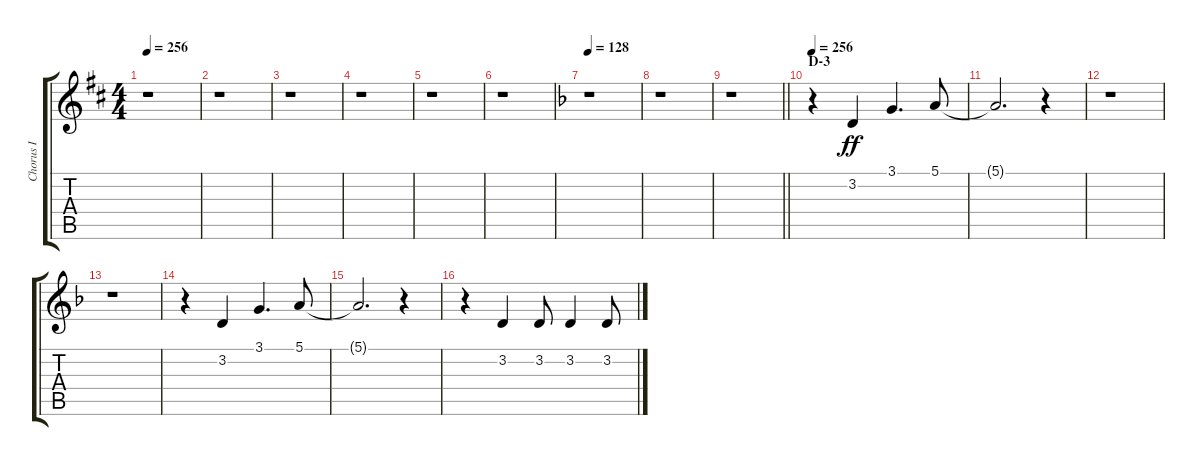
\track ("Chorus I" "Chorus I") {instrument voiceoohs}
\staff {score tabs}
\tuning (E4 B3 G3 D3 A2 E2) {hide}
\ts (4 4)
\tempo 256
\clef g2
\ks d
r.1{dy ff} |
r.1 |
r.1 |
r.1 |
r.1 |
r.1 |
\tempo 128
\ks f
r.1 |
r.1 |
\barLineRight lightlight
r.1 |
\section ("" "D-3")
\tempo 256
r.4 3.2.4 3.1.4{d} 5.1.8 |
5.1{t}.2{d} r.4 |
r.1 |
r.1 |
r.4 3.2.4 3.1.4{d} 5.1.8 |
5.1{t}.2{d} r.4 |
r.4 3.2.4 3.2.8 3.2.4 3.2{sl}.8
